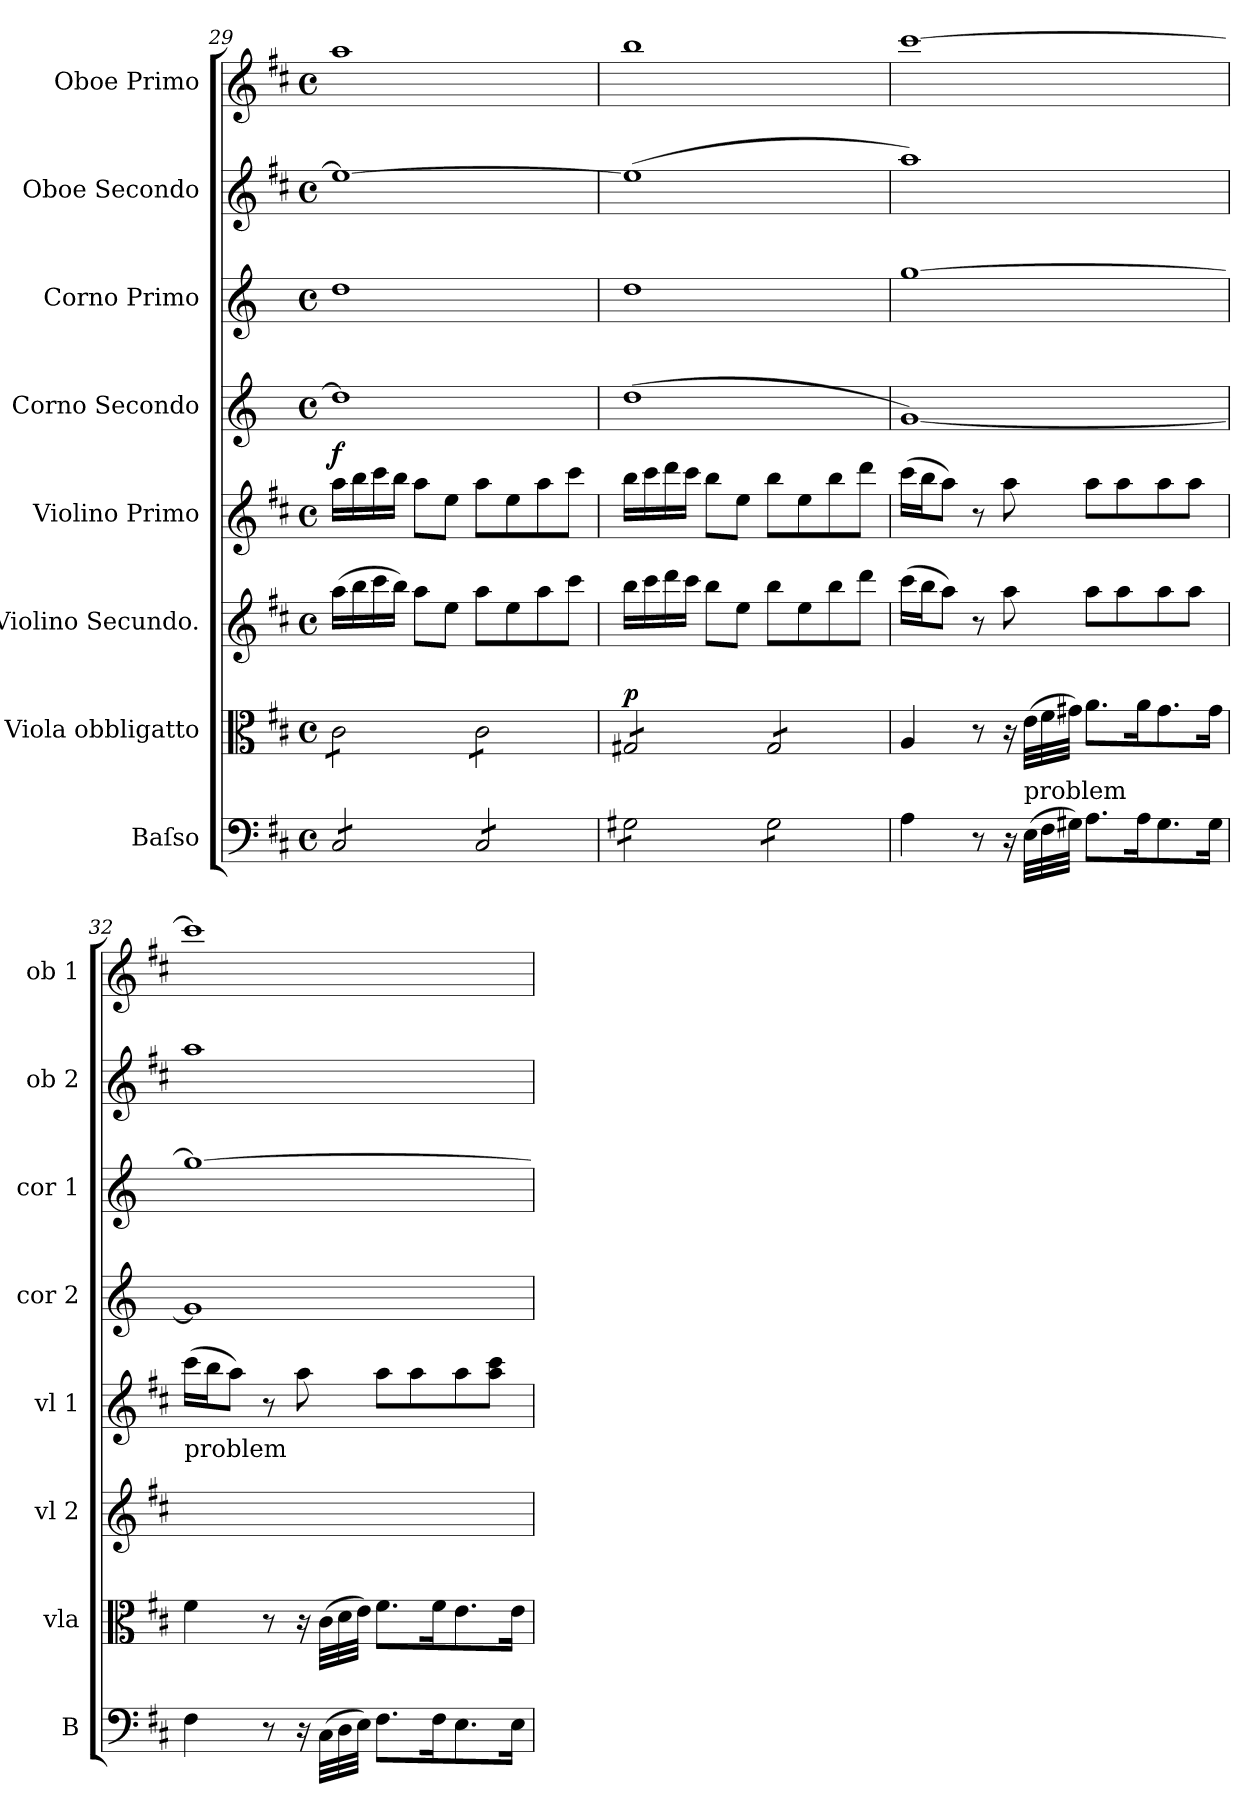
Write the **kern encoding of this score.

**kern	**kern	**dynam	**kern	**kern	**dynam	**kern	**kern	**kern	**kern
*part8	*part7	*part7	*part6	*part5	*part5	*part4	*part3	*part2	*part1
*staff8	*staff7	*staff7	*staff6	*staff5	*staff5	*staff4	*staff3	*staff2	*staff1
*I"Baſso	*I"Viola obbligatto	*	*I"Violino Secundo.	*I"Violino Primo	*	*I"Corno Secondo	*I"Corno Primo	*I"Oboe Secondo	*I"Oboe Primo
*I'B	*I'vla	*	*I'vl 2	*I'vl 1	*	*I'cor 2	*I'cor 1	*I'ob 2	*I'ob 1
*clefF4	*clefC3	*	*clefG2	*clefG2	*	*clefG2	*clefG2	*clefG2	*clefG2
*	*	*	*	*	*	*ITrd6c10	*ITrd6c10	*	*
*k[f#c#]	*k[f#c#]	*	*k[f#c#]	*k[f#c#]	*	*k[f#c#]	*k[f#c#]	*k[f#c#]	*k[f#c#]
*M4/4	*M4/4	*	*M4/4	*M4/4	*	*M4/4	*M4/4	*M4/4	*M4/4
*met(c)	*met(c)	*	*met(c)	*met(c)	*	*met(c)	*met(c)	*met(c)	*met(c)
=29	=29	=29	=29	=29	=29	=29	=29	=29	=29
!	!	!	!	!	!LO:DY:a	!	!	!	!
*tremolo	*	*	*	*	*	*	*	*	*
*	*tremolo	*	*	*	*	*	*	*	*
8C#/L	8c#\L	.	(16aa\LL	16aa\LL	f	1e]	1e	1ee_	1aa
.	.	.	16bb\	16bb\	.	.	.	.	.
8C#/	8c#\	.	16ccc#\	16ccc#\	.	.	.	.	.
.	.	.	16bb\JJ)	16bb\JJ	.	.	.	.	.
8C#/	8c#\	.	8aa\L	8aa\L	.	.	.	.	.
8C#/J	8c#\J	.	8ee\J	8ee\J	.	.	.	.	.
8C#/L	8c#\L	.	8aa\L	8aa\L	.	.	.	.	.
8C#/	8c#\	.	8ee\	8ee\	.	.	.	.	.
8C#/	8c#\	.	8aa\	8aa\	.	.	.	.	.
8C#/J	8c#\J	.	8ccc#\J	8ccc#\J	.	.	.	.	.
=30	=30	=30	=30	=30	=30	=30	=30	=30	=30
!	!	!LO:DY:a	!	!	!	!	!	!	!
8G#X\L	8G#X/L	p	16bb\LL	16bb\LL	.	(>1e	1e	(1ee]	1bb
.	.	.	16ccc#\	16ccc#\	.	.	.	.	.
8G#X\	8G#X/	.	16ddd\	16ddd\	.	.	.	.	.
.	.	.	16ccc#\JJ	16ccc#\JJ	.	.	.	.	.
8G#X\	8G#X/	.	8bb\L	8bb\L	.	.	.	.	.
8G#X\J	8G#X/J	.	8ee\J	8ee\J	.	.	.	.	.
8G#\L	8G#/L	.	8bb\L	8bb\L	.	.	.	.	.
8G#\	8G#/	.	8ee\	8ee\	.	.	.	.	.
8G#\	8G#/	.	8bb\	8bb\	.	.	.	.	.
8G#\J	8G#/J	.	8ddd\J	8ddd\J	.	.	.	.	.
*	*Xtremolo	*	*	*	*	*	*	*	*
*Xtremolo	*	*	*	*	*	*	*	*	*
=31	=31	=31	=31	=31	=31	=31	=31	=31	=31
4A\	4A/	.	(16ccc#\LL	(16ccc#\LL	.	[1A)	[1a	1aa)	[1ccc#
.	.	.	16bb\J	16bb\J	.	.	.	.	.
.	.	.	8aa\J)	8aa\J)	.	.	.	.	.
8r	8r	.	8r	8r	.	.	.	.	.
16r	16r	.	8aa\	8aa\	.	.	.	.	.
*Xtuplet	*Xtuplet	*	*	*	*	*	*	*	*
!LO:TX:a:t=problem	!	!	!	!	!	!	!	!	!
(48E\LLL	(48e\LLL	.	.	.	.	.	.	.	.
48F#\	48f#\	.	.	.	.	.	.	.	.
48G#X\JJJ)	48g#X\JJJ)	.	.	.	.	.	.	.	.
8.A\L	8.a\L	.	8aa\L	8aa\L	.	.	.	.	.
.	.	.	8aa\	8aa\	.	.	.	.	.
16A\K	16a\K	.	.	.	.	.	.	.	.
8.G#\	8.g#\	.	8aa\	8aa\	.	.	.	.	.
.	.	.	8aa\J	8aa\J	.	.	.	.	.
16G#\Jk	16g#\Jk	.	.	.	.	.	.	.	.
=32	=32	=32	=32	=32	=32	=32	=32	=32	=32
!	!	!	!LO:TX:a:t=problem	!	!	!	!	!	!
4F#\	4f#\	.	(16ccc#\LLyy	(16ccc#\LL	.	1A]	1a_	1aa	1ccc#]
.	.	.	16bb\Jyy	16bb\J	.	.	.	.	.
.	.	.	8aa\Jyy)	8aa\J)	.	.	.	.	.
8r	8r	.	8ryy	8r	.	.	.	.	.
16r	16r	.	8aa\yy	8aa\	.	.	.	.	.
(48C#\LLL	(48c#\LLL	.	.	.	.	.	.	.	.
48D\	48d\	.	.	.	.	.	.	.	.
48E\JJJ)	48e\JJJ)	.	.	.	.	.	.	.	.
8.F#\L	8.f#\L	.	8aa\Lyy	8aa\L	.	.	.	.	.
.	.	.	8aa\yy	8aa\	.	.	.	.	.
16F#\K	16f#\K	.	.	.	.	.	.	.	.
8.E\	8.e\	.	8aa\yy	8aa\	.	.	.	.	.
.	.	.	8aa\Jyy	8aa\ 8ccc#\J	.	.	.	.	.
16E\Jk	16e\Jk	.	.	.	.	.	.	.	.
=	=	=	=	=	=	=	=	=	=
*-	*-	*-	*-	*-	*-	*-	*-	*-	*-
